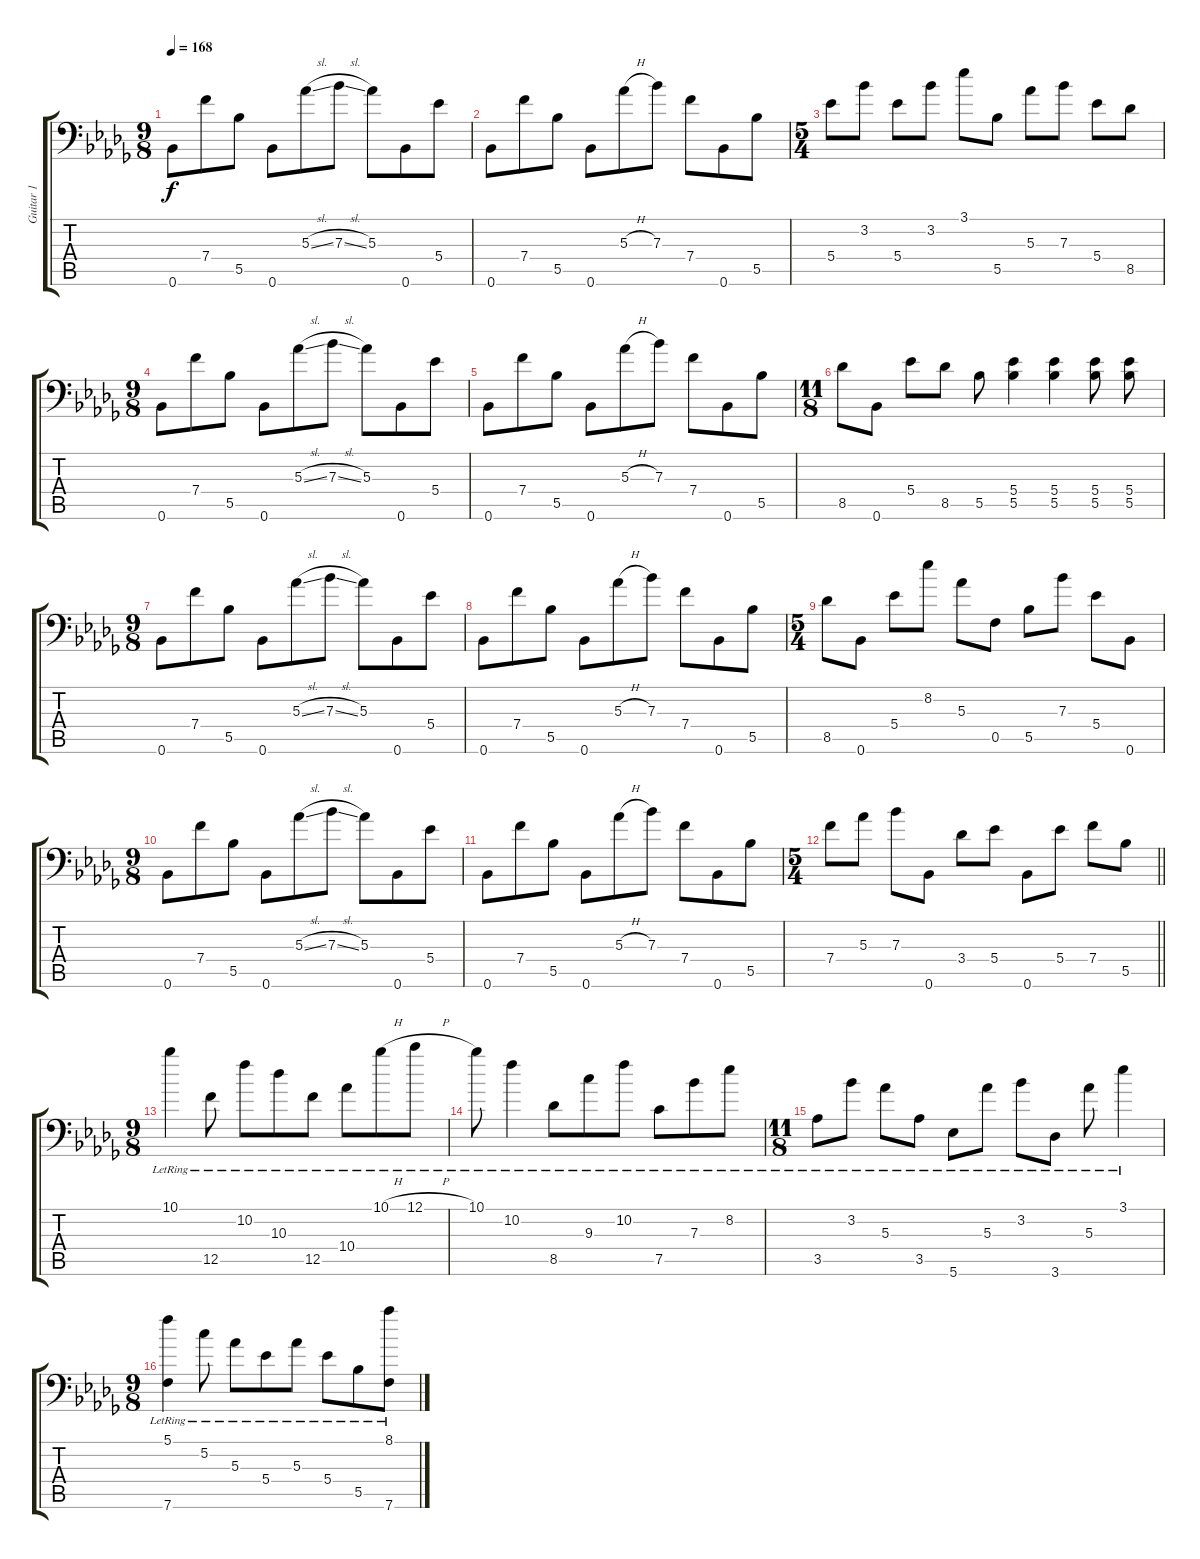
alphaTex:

\track ("Guitar 1" "Guitar 1") {instrument electricguitarjazz}
\staff {score tabs}
\tuning (C4 G3 Eb3 Bb2 F2 Bb1) {hide}
\ts (9 8)
\tempo 168
\clef f4
\ks bbminor
0.6.8{dy f} 7.4.8 5.5.8 0.6.8 5.3{sl}.8 7.3{sl}.8 5.3.8 0.6.8 5.4.8 |
0.6.8 7.4.8 5.5.8 0.6.8 5.3{h}.8 7.3.8 7.4.8 0.6.8 5.5.8 |
\ts (5 4)
5.4.8 3.2.8 5.4.8 3.2.8 3.1.8 5.5.8 5.3.8 7.3.8 5.4.8 8.5.8 |
\ts (9 8)
0.6.8 7.4.8 5.5.8 0.6.8 5.3{sl}.8 7.3{sl}.8 5.3.8 0.6.8 5.4.8 |
0.6.8 7.4.8 5.5.8 0.6.8 5.3{h}.8 7.3.8 7.4.8 0.6.8 5.5.8 |
\ts (11 8)
8.5.8 0.6.8 5.4.8 8.5.8 5.5.8 (5.4 5.5).4 (5.4 5.5).4 (5.4 5.5).8 (5.4 5.5).8 |
\ts (9 8)
0.6.8 7.4.8 5.5.8 0.6.8 5.3{sl}.8 7.3{sl}.8 5.3.8 0.6.8 5.4.8 |
0.6.8 7.4.8 5.5.8 0.6.8 5.3{h}.8 7.3.8 7.4.8 0.6.8 5.5.8 |
\ts (5 4)
8.5.8 0.6.8 5.4.8 8.2.8 5.3.8 0.5.8 5.5.8 7.3.8 5.4.8 0.6.8 |
\ts (9 8)
0.6.8 7.4.8 5.5.8 0.6.8 5.3{sl}.8 7.3{sl}.8 5.3.8 0.6.8 5.4.8 |
0.6.8 7.4.8 5.5.8 0.6.8 5.3{h}.8 7.3.8 7.4.8 0.6.8 5.5.8 |
\ts (5 4)
\barLineRight lightlight
7.4.8 5.3.8 7.3.8 0.6.8 3.4.8 5.4.8 0.6.8 5.4.8 7.4.8 5.5.8 |
\ts (9 8)
10.1{lr}.4 12.5{lr}.8 10.2{lr}.8 10.3{lr}.8 12.5{lr}.8 10.4{lr}.8 10.1{h lr}.8 12.1{h lr}.8 |
10.1{lr}.8 10.2{lr}.4 8.5{lr}.8 9.3{lr}.8 10.2{lr}.8 7.5{lr}.8 7.3{lr}.8 8.2{lr}.8 |
\ts (11 8)
3.5{lr}.8 3.2{lr}.8 5.3{lr}.8 3.5{lr}.8 5.6{lr}.8 5.3{lr}.8 3.2{lr}.8 3.6{lr}.8 5.3{lr}.8 3.1{lr}.4 |
\ts (9 8)
(5.1{lr} 7.6{lr}).4 5.2{lr}.8 5.3{lr}.8 5.4{lr}.8 5.3{lr}.8 5.4{lr}.8 5.5{lr}.8 (8.1{lr} 7.6{lr}).8
